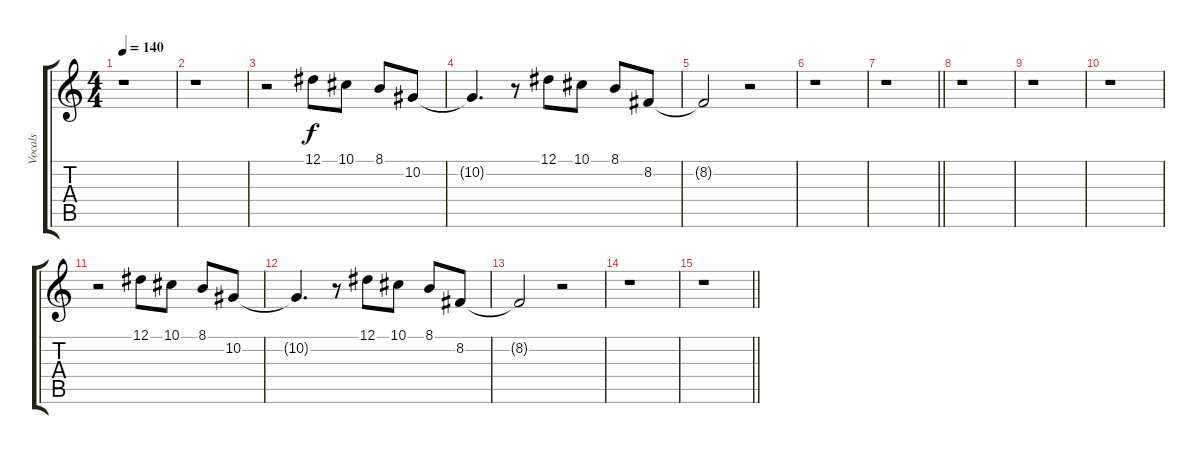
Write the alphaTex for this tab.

\track ("Vocals" "Vocals") {instrument panflute}
\staff {score tabs}
\tuning (Eb4 Bb3 Gb3 Db3 Ab2 Eb2) {hide}
\ts (4 4)
\tempo 140
\clef g2
\ks c
r.1{dy f} |
r.1 |
r.2 12.1.8 10.1.8 8.1.8 10.2.8 |
10.2{t}.4{d} r.8 12.1.8 10.1.8 8.1.8 8.2.8 |
8.2{t}.2 r.2 |
r.1 |
\barLineRight lightlight
r.1 |
r.1 |
r.1 |
r.1 |
r.2 12.1.8 10.1.8 8.1.8 10.2.8 |
10.2{t}.4{d} r.8 12.1.8 10.1.8 8.1.8 8.2.8 |
8.2{t}.2 r.2 |
r.1 |
\barLineRight lightlight
r.1
